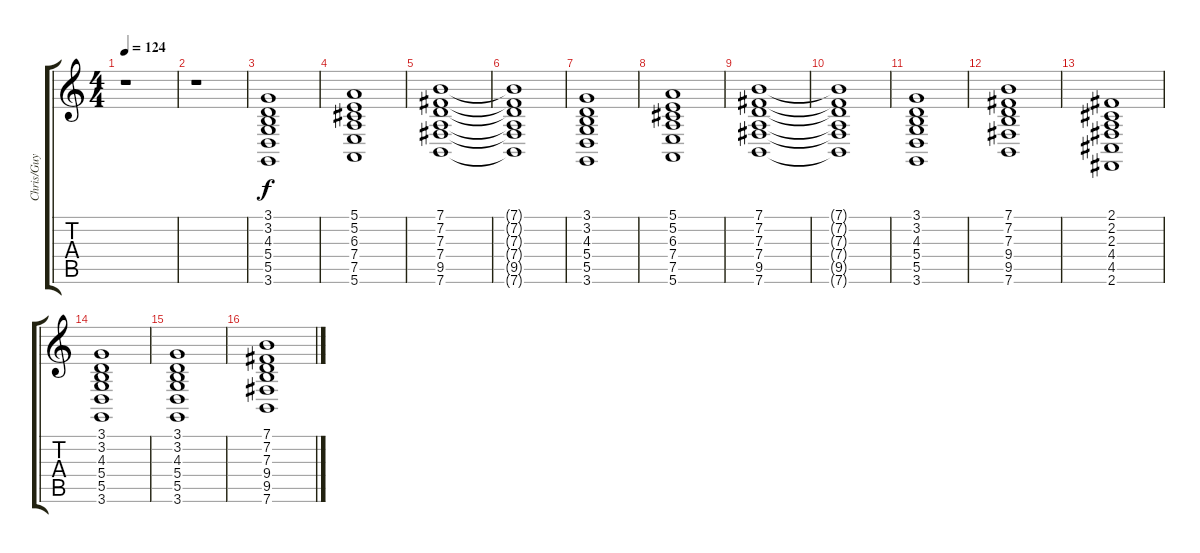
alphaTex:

\track ("Chris/Guy (piano)" "Chris/Guy ") {instrument acousticgrandpiano}
\staff {score tabs}
\tuning (E4 B3 G3 D3 A2 E2) {hide}
\ts (4 4)
\tempo 124
\clef g2
\ks c
r.1{dy f} |
r.1 |
(3.1 3.2 4.3 5.4 5.5 3.6).1 |
(5.1 5.2 6.3 7.4 7.5 5.6).1 |
(7.1 7.2 7.3 7.4 9.5 7.6).1 |
(7.1{t} 7.2{t} 7.3{t} 7.4{t} 9.5{t} 7.6{t}).1 |
(3.1 3.2 4.3 5.4 5.5 3.6).1 |
(5.1 5.2 6.3 7.4 7.5 5.6).1 |
(7.1 7.2 7.3 7.4 9.5 7.6).1 |
(7.1{t} 7.2{t} 7.3{t} 7.4{t} 9.5{t} 7.6{t}).1 |
(3.1 3.2 4.3 5.4 5.5 3.6).1 |
(7.1 7.2 7.3 9.4 9.5 7.6).1 |
(2.1 2.2 2.3 4.4 4.5 2.6).1 |
(3.1 3.2 4.3 5.4 5.5 3.6).1 |
(3.1 3.2 4.3 5.4 5.5 3.6).1 |
(7.1 7.2 7.3 9.4 9.5 7.6).1
